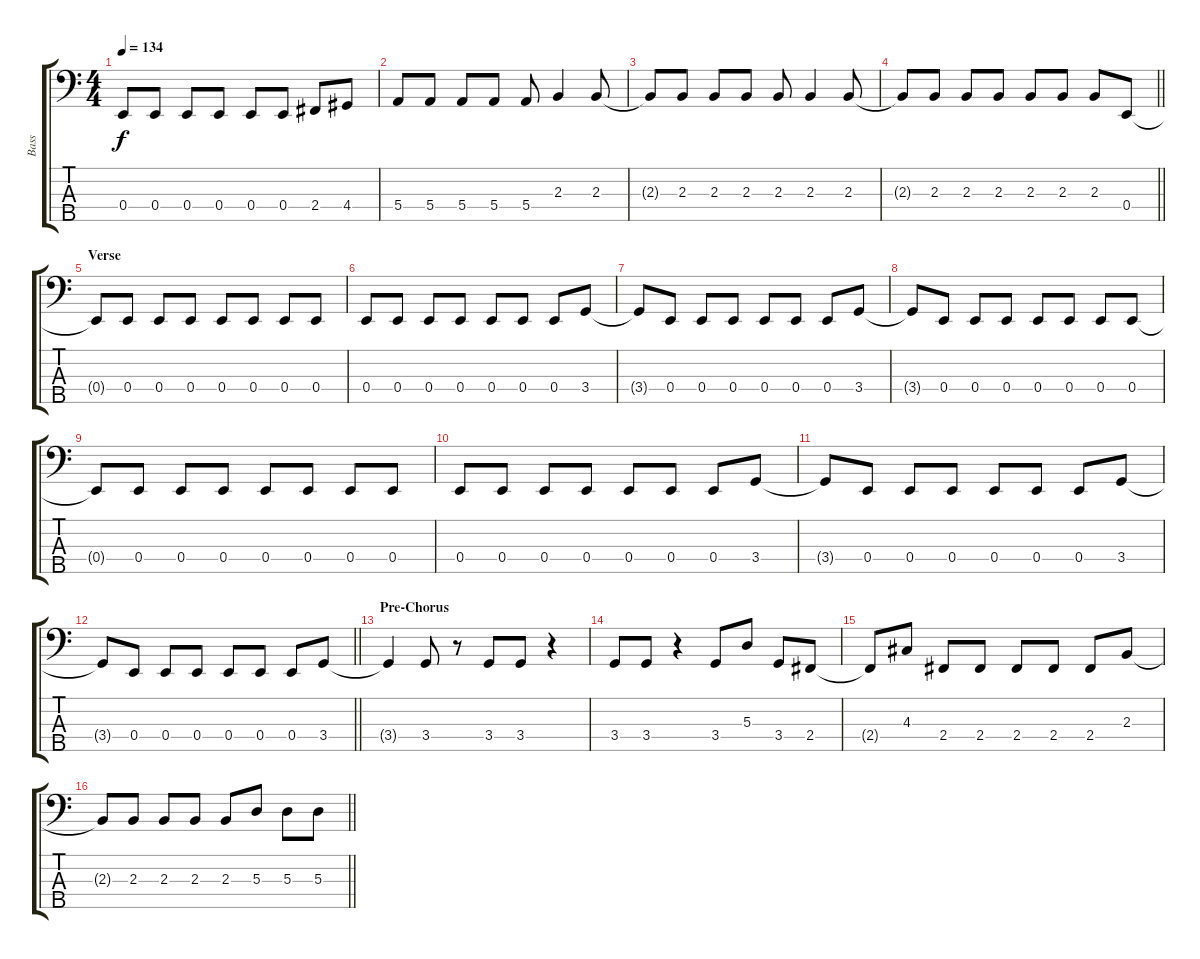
\track ("Bass" "Bass") {instrument electricbassfinger}
\staff {score tabs}
\tuning (G2 D2 A1 E1 B0) {hide}
\ts (4 4)
\tempo 134
\clef f4
\ks c
0.4.8{dy f} 0.4.8 0.4.8 0.4.8 0.4.8 0.4.8 2.4.8 4.4.8 |
5.4.8 5.4.8 5.4.8 5.4.8 5.4.8 2.3.4 2.3.8 |
2.3{t}.8 2.3.8 2.3.8 2.3.8 2.3.8 2.3.4 2.3.8 |
\barLineRight lightlight
2.3{t}.8 2.3.8 2.3.8 2.3.8 2.3.8 2.3.8 2.3.8 0.4.8 |
\section ("" "Verse")
0.4{t}.8 0.4.8 0.4.8 0.4.8 0.4.8 0.4.8 0.4.8 0.4.8 |
0.4.8 0.4.8 0.4.8 0.4.8 0.4.8 0.4.8 0.4.8 3.4.8 |
3.4{t}.8 0.4.8 0.4.8 0.4.8 0.4.8 0.4.8 0.4.8 3.4.8 |
3.4{t}.8 0.4.8 0.4.8 0.4.8 0.4.8 0.4.8 0.4.8 0.4.8 |
0.4{t}.8 0.4.8 0.4.8 0.4.8 0.4.8 0.4.8 0.4.8 0.4.8 |
0.4.8 0.4.8 0.4.8 0.4.8 0.4.8 0.4.8 0.4.8 3.4.8 |
3.4{t}.8 0.4.8 0.4.8 0.4.8 0.4.8 0.4.8 0.4.8 3.4.8 |
\barLineRight lightlight
3.4{t}.8 0.4.8 0.4.8 0.4.8 0.4.8 0.4.8 0.4.8 3.4.8 |
\section ("" "Pre-Chorus")
3.4{t}.4 3.4.8 r.8 3.4.8 3.4.8 r.4 |
3.4.8 3.4.8 r.4 3.4.8 5.3.8 3.4.8 2.4.8 |
2.4{t}.8 4.3.8 2.4.8 2.4.8 2.4.8 2.4.8 2.4.8 2.3.8 |
\barLineRight lightlight
2.3{t}.8 2.3.8 2.3.8 2.3.8 2.3.8 5.3.8 5.3.8 5.3.8
